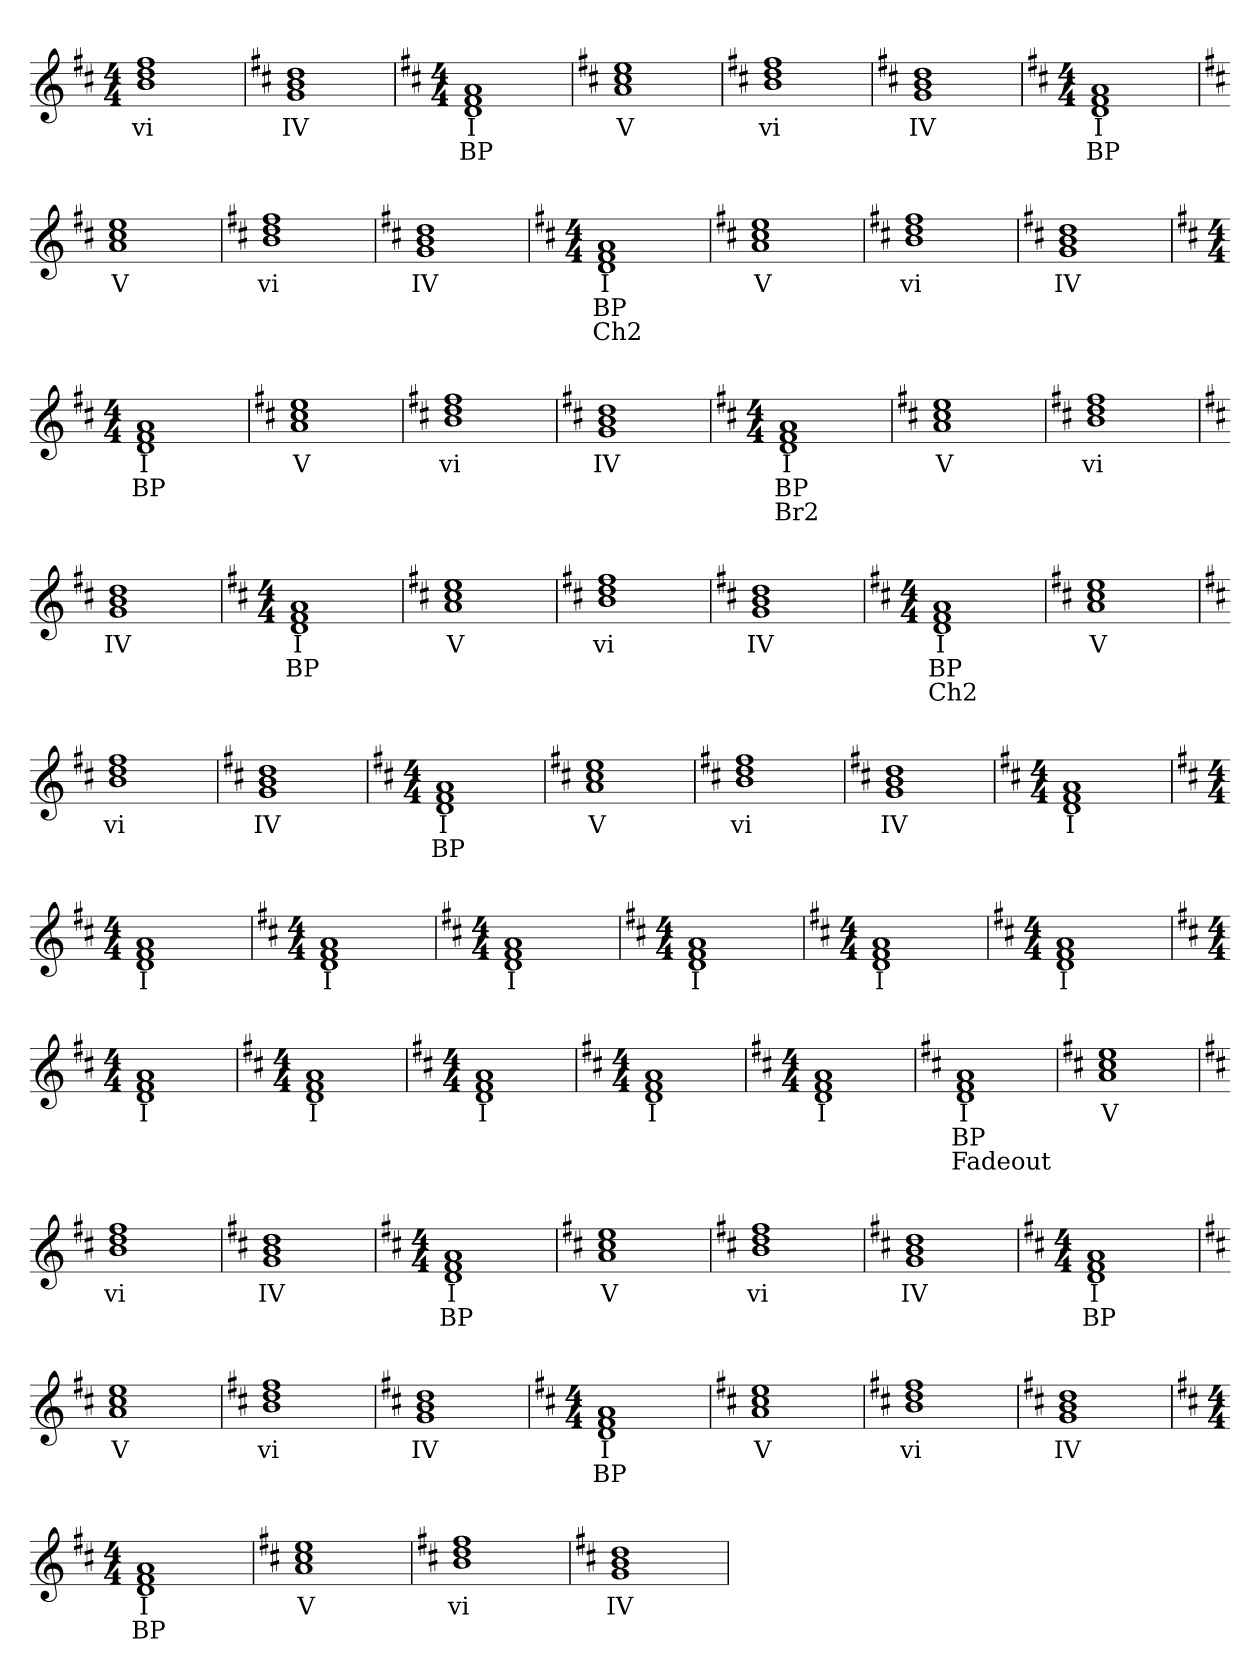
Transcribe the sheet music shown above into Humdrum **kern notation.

**kern	**text	**text	**text
*part1	*part1	*part1	*part1
*staff1	*staff1	*staff1	*staff1
*k[f#c#]	*	*	*
*D:	*	*	*
*M4/4	*	*	*
=	=	=	=
1b 1dd 1ff#	vi	.	.
=	=	=	=
*k[f#c#]	*	*	*
*D:	*	*	*
1g 1b 1dd	IV	.	.
=	=	=	=
*k[f#c#]	*	*	*
*D:	*	*	*
*M4/4	*	*	*
1d 1f# 1a	I	BP	.
=	=	=	=
*k[f#c#]	*	*	*
*D:	*	*	*
1a 1cc# 1ee	V	.	.
=	=	=	=
*k[f#c#]	*	*	*
*D:	*	*	*
1b 1dd 1ff#	vi	.	.
=	=	=	=
*k[f#c#]	*	*	*
*D:	*	*	*
1g 1b 1dd	IV	.	.
=	=	=	=
*k[f#c#]	*	*	*
*D:	*	*	*
*M4/4	*	*	*
1d 1f# 1a	I	BP	.
=	=	=	=
*k[f#c#]	*	*	*
*D:	*	*	*
1a 1cc# 1ee	V	.	.
=	=	=	=
*k[f#c#]	*	*	*
*D:	*	*	*
1b 1dd 1ff#	vi	.	.
=	=	=	=
*k[f#c#]	*	*	*
*D:	*	*	*
1g 1b 1dd	IV	.	.
=	=	=	=
*k[f#c#]	*	*	*
*D:	*	*	*
*M4/4	*	*	*
1d 1f# 1a	I	BP	Ch2
=	=	=	=
*k[f#c#]	*	*	*
*D:	*	*	*
1a 1cc# 1ee	V	.	.
=	=	=	=
*k[f#c#]	*	*	*
*D:	*	*	*
1b 1dd 1ff#	vi	.	.
=	=	=	=
*k[f#c#]	*	*	*
*D:	*	*	*
1g 1b 1dd	IV	.	.
=	=	=	=
*k[f#c#]	*	*	*
*D:	*	*	*
*M4/4	*	*	*
1d 1f# 1a	I	BP	.
=	=	=	=
*k[f#c#]	*	*	*
*D:	*	*	*
1a 1cc# 1ee	V	.	.
=	=	=	=
*k[f#c#]	*	*	*
*D:	*	*	*
1b 1dd 1ff#	vi	.	.
=	=	=	=
*k[f#c#]	*	*	*
*D:	*	*	*
1g 1b 1dd	IV	.	.
=	=	=	=
*k[f#c#]	*	*	*
*D:	*	*	*
*M4/4	*	*	*
1d 1f# 1a	I	BP	Br2
=	=	=	=
*k[f#c#]	*	*	*
*D:	*	*	*
1a 1cc# 1ee	V	.	.
=	=	=	=
*k[f#c#]	*	*	*
*D:	*	*	*
1b 1dd 1ff#	vi	.	.
=	=	=	=
*k[f#c#]	*	*	*
*D:	*	*	*
1g 1b 1dd	IV	.	.
=	=	=	=
*k[f#c#]	*	*	*
*D:	*	*	*
*M4/4	*	*	*
1d 1f# 1a	I	BP	.
=	=	=	=
*k[f#c#]	*	*	*
*D:	*	*	*
1a 1cc# 1ee	V	.	.
=	=	=	=
*k[f#c#]	*	*	*
*D:	*	*	*
1b 1dd 1ff#	vi	.	.
=	=	=	=
*k[f#c#]	*	*	*
*D:	*	*	*
1g 1b 1dd	IV	.	.
=	=	=	=
*k[f#c#]	*	*	*
*D:	*	*	*
*M4/4	*	*	*
1d 1f# 1a	I	BP	Ch2
=	=	=	=
*k[f#c#]	*	*	*
*D:	*	*	*
1a 1cc# 1ee	V	.	.
=	=	=	=
*k[f#c#]	*	*	*
*D:	*	*	*
1b 1dd 1ff#	vi	.	.
=	=	=	=
*k[f#c#]	*	*	*
*D:	*	*	*
1g 1b 1dd	IV	.	.
=	=	=	=
*k[f#c#]	*	*	*
*D:	*	*	*
*M4/4	*	*	*
1d 1f# 1a	I	BP	.
=	=	=	=
*k[f#c#]	*	*	*
*D:	*	*	*
1a 1cc# 1ee	V	.	.
=	=	=	=
*k[f#c#]	*	*	*
*D:	*	*	*
1b 1dd 1ff#	vi	.	.
=	=	=	=
*k[f#c#]	*	*	*
*D:	*	*	*
1g 1b 1dd	IV	.	.
=	=	=	=
*k[f#c#]	*	*	*
*D:	*	*	*
*M4/4	*	*	*
1d 1f# 1a	I	.	.
=	=	=	=
*k[f#c#]	*	*	*
*D:	*	*	*
*M4/4	*	*	*
1d 1f# 1a	I	.	.
=	=	=	=
*k[f#c#]	*	*	*
*D:	*	*	*
*M4/4	*	*	*
1d 1f# 1a	I	.	.
=	=	=	=
*k[f#c#]	*	*	*
*D:	*	*	*
*M4/4	*	*	*
1d 1f# 1a	I	.	.
=	=	=	=
*k[f#c#]	*	*	*
*D:	*	*	*
*M4/4	*	*	*
1d 1f# 1a	I	.	.
=	=	=	=
*k[f#c#]	*	*	*
*D:	*	*	*
*M4/4	*	*	*
1d 1f# 1a	I	.	.
=	=	=	=
*k[f#c#]	*	*	*
*D:	*	*	*
*M4/4	*	*	*
1d 1f# 1a	I	.	.
=	=	=	=
*k[f#c#]	*	*	*
*D:	*	*	*
*M4/4	*	*	*
1d 1f# 1a	I	.	.
=	=	=	=
*k[f#c#]	*	*	*
*D:	*	*	*
*M4/4	*	*	*
1d 1f# 1a	I	.	.
=	=	=	=
*k[f#c#]	*	*	*
*D:	*	*	*
*M4/4	*	*	*
1d 1f# 1a	I	.	.
=	=	=	=
*k[f#c#]	*	*	*
*D:	*	*	*
*M4/4	*	*	*
1d 1f# 1a	I	.	.
=	=	=	=
*k[f#c#]	*	*	*
*D:	*	*	*
*M4/4	*	*	*
1d 1f# 1a	I	.	.
=	=	=	=
*k[f#c#]	*	*	*
*D:	*	*	*
1d 1f# 1a	I	BP	Fadeout
=	=	=	=
*k[f#c#]	*	*	*
*D:	*	*	*
1a 1cc# 1ee	V	.	.
=	=	=	=
*k[f#c#]	*	*	*
*D:	*	*	*
1b 1dd 1ff#	vi	.	.
=	=	=	=
*k[f#c#]	*	*	*
*D:	*	*	*
1g 1b 1dd	IV	.	.
=	=	=	=
*k[f#c#]	*	*	*
*D:	*	*	*
*M4/4	*	*	*
1d 1f# 1a	I	BP	.
=	=	=	=
*k[f#c#]	*	*	*
*D:	*	*	*
1a 1cc# 1ee	V	.	.
=	=	=	=
*k[f#c#]	*	*	*
*D:	*	*	*
1b 1dd 1ff#	vi	.	.
=	=	=	=
*k[f#c#]	*	*	*
*D:	*	*	*
1g 1b 1dd	IV	.	.
=	=	=	=
*k[f#c#]	*	*	*
*D:	*	*	*
*M4/4	*	*	*
1d 1f# 1a	I	BP	.
=	=	=	=
*k[f#c#]	*	*	*
*D:	*	*	*
1a 1cc# 1ee	V	.	.
=	=	=	=
*k[f#c#]	*	*	*
*D:	*	*	*
1b 1dd 1ff#	vi	.	.
=	=	=	=
*k[f#c#]	*	*	*
*D:	*	*	*
1g 1b 1dd	IV	.	.
=	=	=	=
*k[f#c#]	*	*	*
*D:	*	*	*
*M4/4	*	*	*
1d 1f# 1a	I	BP	.
=	=	=	=
*k[f#c#]	*	*	*
*D:	*	*	*
1a 1cc# 1ee	V	.	.
=	=	=	=
*k[f#c#]	*	*	*
*D:	*	*	*
1b 1dd 1ff#	vi	.	.
=	=	=	=
*k[f#c#]	*	*	*
*D:	*	*	*
1g 1b 1dd	IV	.	.
=	=	=	=
*k[f#c#]	*	*	*
*D:	*	*	*
*M4/4	*	*	*
1d 1f# 1a	I	BP	.
=	=	=	=
*k[f#c#]	*	*	*
*D:	*	*	*
1a 1cc# 1ee	V	.	.
=	=	=	=
*k[f#c#]	*	*	*
*D:	*	*	*
1b 1dd 1ff#	vi	.	.
=	=	=	=
*k[f#c#]	*	*	*
*D:	*	*	*
1g 1b 1dd	IV	.	.
=	=	=	=
*-	*-	*-	*-
